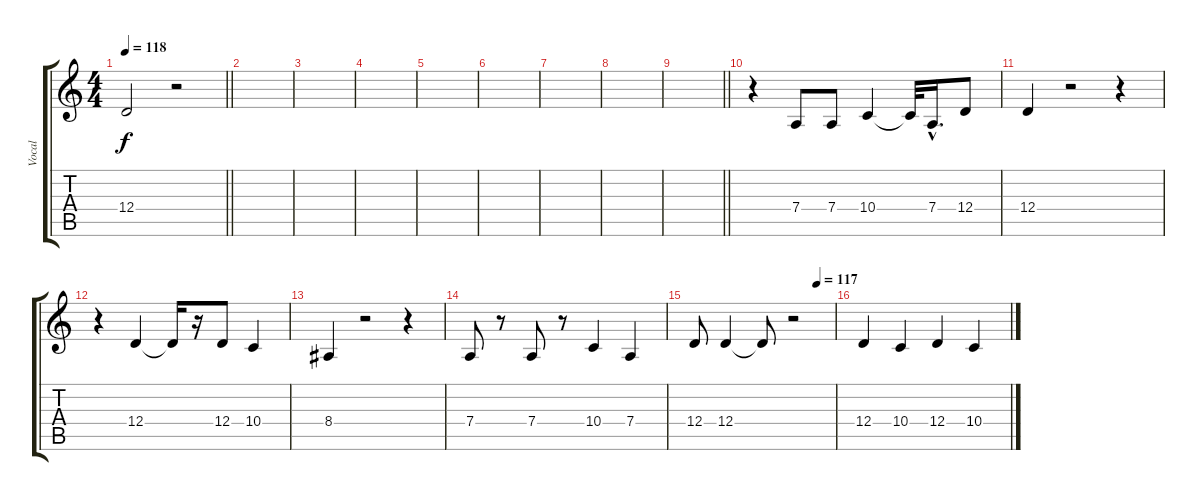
\track ("Vocal" "Vocal") {instrument altosax}
\staff {score tabs}
\tuning (E4 B3 G3 D3 A2 E2) {hide}
\ts (4 4)
\tempo 118
\clef g2
\barLineRight lightlight
\ks c
12.4.2{dy f} r.2 |
|
|
|
|
|
|
|
\barLineRight lightlight
|
r.4 7.4.8 7.4.8 10.4.4 10.4{t}.32 7.4{hac}.16{d} 12.4.8 |
12.4.4 r.2 r.4 |
r.4 12.4.4 12.4{t}.16 r.16 12.4.8 10.4.4 |
8.4.4 r.2 r.4 |
7.4.8 r.8 7.4.8 r.8 10.4.4 7.4.4 |
\tempo (117 0.875)
12.4.8 12.4.4 12.4{t}.8 r.2 |
12.4.4 10.4.4 12.4.4 10.4.4
